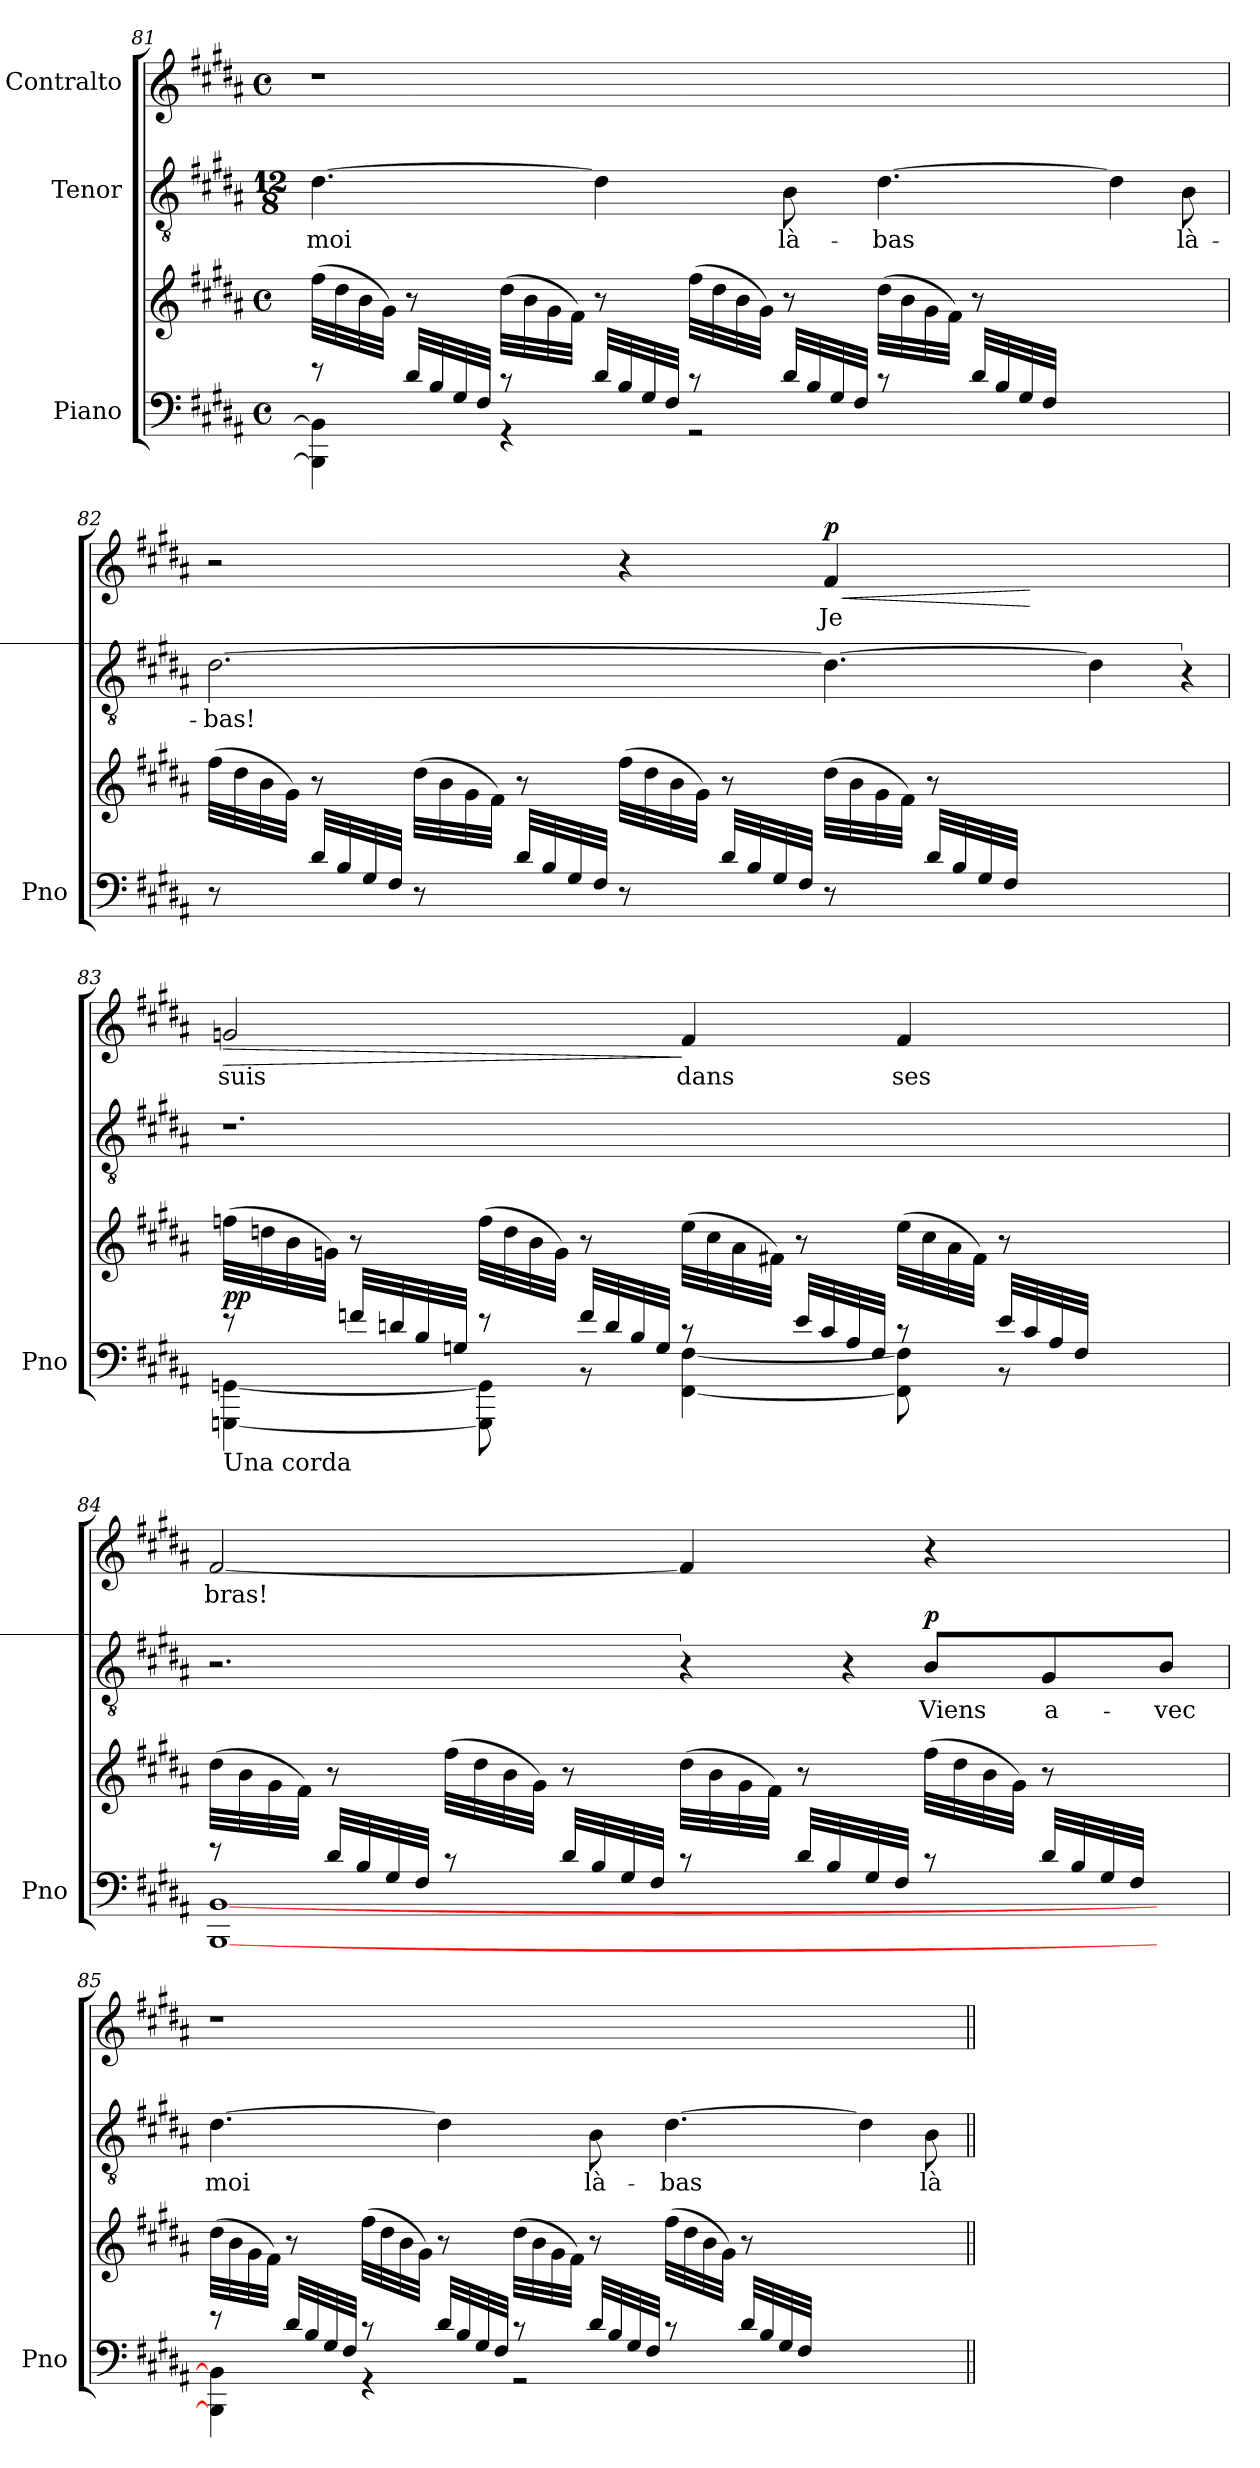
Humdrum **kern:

**kern	**kern	**dynam	**kern	**text	**dynam	**kern	**text	**dynam
*part3	*part3	*part3	*part2	*part2	*part2	*part1	*part1	*part1
*staff4	*staff3	*staff3/4	*staff2	*staff2	*staff2	*staff1	*staff1	*staff1
*I"Piano	*	*	*I"Tenor	*	*	*I"Contralto	*	*
*I'Pno	*	*	*	*	*	*	*	*
*clefF4	*clefG2	*	*clefGv2	*	*	*clefG2	*	*
*k[f#c#g#d#a#]	*k[f#c#g#d#a#]	*	*k[f#c#g#d#a#]	*	*	*k[f#c#g#d#a#]	*	*
*M4/4	*M4/4	*	*M12/8	*	*	*M4/4	*	*
*met(c)	*met(c)	*	*	*	*	*met(c)	*	*
=81	=81	=81	=81	=81	=81	=81	=81	=81
*^	*	*	*	*	*	*	*	*
8r	4BBB\] 4BB\]	(>32ff#\LLL	.	[4.d#\	moi	.	1r	.	.
.	.	32dd#\	.	.	.	.	.	.	.
.	.	32b\	.	.	.	.	.	.	.
.	.	32g#\JJJ)	.	.	.	.	.	.	.
32d#/LLL	.	8r	.	.	.	.	.	.	.
32B/	.	.	.	.	.	.	.	.	.
32G#/	.	.	.	.	.	.	.	.	.
32F#/JJJ	.	.	.	.	.	.	.	.	.
8r	4r	(>32dd#\LLL	.	.	.	.	.	.	.
.	.	32b\	.	.	.	.	.	.	.
.	.	32g#\	.	.	.	.	.	.	.
.	.	32f#\JJJ)	.	.	.	.	.	.	.
32d#/LLL	.	8r	.	4d#\]	.	.	.	.	.
32B/	.	.	.	.	.	.	.	.	.
32G#/	.	.	.	.	.	.	.	.	.
32F#/JJJ	.	.	.	.	.	.	.	.	.
8r	2r	(>32ff#\LLL	.	.	.	.	.	.	.
.	.	32dd#\	.	.	.	.	.	.	.
.	.	32b\	.	.	.	.	.	.	.
.	.	32g#\JJJ)	.	.	.	.	.	.	.
32d#/LLL	.	8r	.	8B\	là-	.	.	.	.
32B/	.	.	.	.	.	.	.	.	.
32G#/	.	.	.	.	.	.	.	.	.
32F#/JJJ	.	.	.	.	.	.	.	.	.
8r	.	(>32dd#\LLL	.	[4.d#\	-bas	.	.	.	.
.	.	32b\	.	.	.	.	.	.	.
.	.	32g#\	.	.	.	.	.	.	.
.	.	32f#\JJJ)	.	.	.	.	.	.	.
32d#/LLL	.	8r	.	.	.	.	.	.	.
32B/	.	.	.	.	.	.	.	.	.
32G#/	.	.	.	.	.	.	.	.	.
32F#/JJJ	.	.	.	.	.	.	.	.	.
2ryy	2ryy	2ryy	.	.	.	.	2ryy	.	.
.	.	.	.	4d#\]	.	.	.	.	.
.	.	.	.	8B\	là-	.	.	.	.
*v	*v	*	*	*	*	*	*	*	*
=82	=82	=82	=82	=82	=82	=82	=82	=82
8r	(>32ff#\LLL	.	[2.d#\	-bas!	.	2r	.	.
.	32dd#\	.	.	.	.	.	.	.
.	32b\	.	.	.	.	.	.	.
.	32g#\JJJ)	.	.	.	.	.	.	.
32d#/LLL	8r	.	.	.	.	.	.	.
32B/	.	.	.	.	.	.	.	.
32G#/	.	.	.	.	.	.	.	.
32F#/JJJ	.	.	.	.	.	.	.	.
8r	(>32dd#\LLL	.	.	.	.	.	.	.
.	32b\	.	.	.	.	.	.	.
.	32g#\	.	.	.	.	.	.	.
.	32f#\JJJ)	.	.	.	.	.	.	.
32d#/LLL	8r	.	.	.	.	.	.	.
32B/	.	.	.	.	.	.	.	.
32G#/	.	.	.	.	.	.	.	.
32F#/JJJ	.	.	.	.	.	.	.	.
8r	(>32ff#\LLL	.	.	.	.	4r	.	.
.	32dd#\	.	.	.	.	.	.	.
.	32b\	.	.	.	.	.	.	.
.	32g#\JJJ)	.	.	.	.	.	.	.
32d#/LLL	8r	.	.	.	.	.	.	.
32B/	.	.	.	.	.	.	.	.
32G#/	.	.	.	.	.	.	.	.
32F#/JJJ	.	.	.	.	.	.	.	.
!	!	!	!	!	!	!	!	!LO:HP:b
!	!	!	!	!	!	!	!	!LO:DY:n=1:a
8r	(>32dd#\LLL	.	4.d#\_	.	.	4f#/	Je	< p
.	32b\	.	.	.	.	.	.	.
.	32g#\	.	.	.	.	.	.	.
.	32f#\JJJ)	.	.	.	.	.	.	.
32d#/LLL	8r	.	.	.	.	.	.	.
32B/	.	.	.	.	.	.	.	.
32G#/	.	.	.	.	.	.	.	.
32F#/JJJ	.	.	.	.	.	.	.	.
24%11ryy	24%11ryy	.	.	.	.	24%11ryy	.	[
.	.	.	4d#\]	.	.	.	.	.
!	!	!	!LO:N:vis=8	!	!	!	!	!
.	.	.	12r	.	.	.	.	.
=83	=83	=83	=83	=83	=83	=83	=83	=83
*^	*	*	*	*	*	*	*	*
!LO:TX:b:t=Una corda	!	!	!	!	!	!	!	!	!
!	!	!	!LO:DY:b	!	!	!	!	!	!LO:HP:b
8r	[4GGGn\ [4GGn\	(>32ffn\LLL	pp	1.r	.	.	2gn/	suis	>
.	.	32ddn\	.	.	.	.	.	.	.
.	.	32b\	.	.	.	.	.	.	.
.	.	32gn\JJJ)	.	.	.	.	.	.	.
32fn/LLL	.	8r	.	.	.	.	.	.	.
32dn/	.	.	.	.	.	.	.	.	.
32B/	.	.	.	.	.	.	.	.	.
32Gn/JJJ	.	.	.	.	.	.	.	.	.
8r	8GGG\] 8GG\]	(>32ff\LLL	.	.	.	.	.	.	.
.	.	32dd\	.	.	.	.	.	.	.
.	.	32b\	.	.	.	.	.	.	.
.	.	32g\JJJ)	.	.	.	.	.	.	.
32f/LLL	8r	8r	.	.	.	.	.	.	.
32d/	.	.	.	.	.	.	.	.	.
32B/	.	.	.	.	.	.	.	.	.
32G/JJJ	.	.	.	.	.	.	.	.	.
8r	[4FF#\ [4F#\	(>32ee\LLL	.	.	.	.	4f#/	dans	]
.	.	32cc#\	.	.	.	.	.	.	.
.	.	32a#\	.	.	.	.	.	.	.
.	.	32f#X\JJJ)	.	.	.	.	.	.	.
32e/LLL	.	8r	.	.	.	.	.	.	.
32c#/	.	.	.	.	.	.	.	.	.
32A#/	.	.	.	.	.	.	.	.	.
32F#/JJJ	.	.	.	.	.	.	.	.	.
8r	8FF#\] 8F#\]	(>32ee\LLL	.	.	.	.	4f#/	ses	.
.	.	32cc#\	.	.	.	.	.	.	.
.	.	32a#\	.	.	.	.	.	.	.
.	.	32f#\JJJ)	.	.	.	.	.	.	.
32e/LLL	8r	8r	.	.	.	.	.	.	.
32c#/	.	.	.	.	.	.	.	.	.
32A#/	.	.	.	.	.	.	.	.	.
32F#/JJJ	.	.	.	.	.	.	.	.	.
2ryy	2ryy	2ryy	.	.	.	.	2ryy	.	.
=84	=84	=84	=84	=84	=84	=84	=84	=84	=84
!	!	!	!	!LO:N:vis=2.	!	!	!	!	!
8r	[<1BBB [<1BB	(>32dd#\LLL	.	2r	.	.	[2f#/	bras!	.
.	.	32b\	.	.	.	.	.	.	.
.	.	32g#\	.	.	.	.	.	.	.
.	.	32f#\JJJ)	.	.	.	.	.	.	.
32d#/LLL	.	8r	.	.	.	.	.	.	.
32B/	.	.	.	.	.	.	.	.	.
32G#/	.	.	.	.	.	.	.	.	.
32F#/JJJ	.	.	.	.	.	.	.	.	.
8r	.	(>32ff#\LLL	.	.	.	.	.	.	.
.	.	32dd#\	.	.	.	.	.	.	.
.	.	32b\	.	.	.	.	.	.	.
.	.	32g#\JJJ)	.	.	.	.	.	.	.
32d#/LLL	.	8r	.	.	.	.	.	.	.
32B/	.	.	.	.	.	.	.	.	.
32G#/	.	.	.	.	.	.	.	.	.
32F#/JJJ	.	.	.	.	.	.	.	.	.
!	!	!	!	!LO:N:vis=4	!	!	!	!	!
8r	.	(>32dd#\LLL	.	6r	.	.	4f#/]	.	.
.	.	32b\	.	.	.	.	.	.	.
.	.	32g#\	.	.	.	.	.	.	.
.	.	32f#\JJJ)	.	.	.	.	.	.	.
32d#/LLL	.	8r	.	.	.	.	.	.	.
32B/	.	.	.	.	.	.	.	.	.
!	!	!	!	!LO:N:vis=8	!	!	!	!	!
.	.	.	.	12r	.	.	.	.	.
32G#/	.	.	.	.	.	.	.	.	.
32F#/JJJ	.	.	.	.	.	.	.	.	.
!	!	!	!	!	!	!LO:DY:a	!	!	!
8r	.	(>32ff#\LLL	.	8B/L	Viens	p	4r	.	.
.	.	32dd#\	.	.	.	.	.	.	.
.	.	32b\	.	.	.	.	.	.	.
.	.	32g#\JJJ)	.	.	.	.	.	.	.
32d#/LLL	.	8r	.	8G#/	a-	.	.	.	.
32B/	.	.	.	.	.	.	.	.	.
32G#/	.	.	.	.	.	.	.	.	.
32F#/JJJ	.	.	.	.	.	.	.	.	.
8ryy	8ryy	8ryy	.	8B/J	-vec	.	8ryy	.	.
=85	=85	=85	=85	=85	=85	=85	=85	=85	=85
8r	4BBB\] 4BB\]	(>32dd#\LLL	.	[4.d#\	moi	.	1r	.	.
.	.	32b\	.	.	.	.	.	.	.
.	.	32g#\	.	.	.	.	.	.	.
.	.	32f#\JJJ)	.	.	.	.	.	.	.
32d#/LLL	.	8r	.	.	.	.	.	.	.
32B/	.	.	.	.	.	.	.	.	.
32G#/	.	.	.	.	.	.	.	.	.
32F#/JJJ	.	.	.	.	.	.	.	.	.
8r	4r	(>32ff#\LLL	.	.	.	.	.	.	.
.	.	32dd#\	.	.	.	.	.	.	.
.	.	32b\	.	.	.	.	.	.	.
.	.	32g#\JJJ)	.	.	.	.	.	.	.
32d#/LLL	.	8r	.	4d#\]	.	.	.	.	.
32B/	.	.	.	.	.	.	.	.	.
32G#/	.	.	.	.	.	.	.	.	.
32F#/JJJ	.	.	.	.	.	.	.	.	.
8r	2r	(>32dd#\LLL	.	.	.	.	.	.	.
.	.	32b\	.	.	.	.	.	.	.
.	.	32g#\	.	.	.	.	.	.	.
.	.	32f#\JJJ)	.	.	.	.	.	.	.
32d#/LLL	.	8r	.	8B\	là-	.	.	.	.
32B/	.	.	.	.	.	.	.	.	.
32G#/	.	.	.	.	.	.	.	.	.
32F#/JJJ	.	.	.	.	.	.	.	.	.
8r	.	(>32ff#\LLL	.	[4.d#\	-bas	.	.	.	.
.	.	32dd#\	.	.	.	.	.	.	.
.	.	32b\	.	.	.	.	.	.	.
.	.	32g#\JJJ)	.	.	.	.	.	.	.
32d#/LLL	.	8r	.	.	.	.	.	.	.
32B/	.	.	.	.	.	.	.	.	.
32G#/	.	.	.	.	.	.	.	.	.
32F#/JJJ	.	.	.	.	.	.	.	.	.
2ryy	2ryy	2ryy	.	.	.	.	2ryy	.	.
.	.	.	.	4d#\]	.	.	.	.	.
.	.	.	.	8B\	là-	.	.	.	.
*v	*v	*	*	*	*	*	*	*	*
=||	=||	=||	=||	=||	=||	=||	=||	=||
*-	*-	*-	*-	*-	*-	*-	*-	*-
